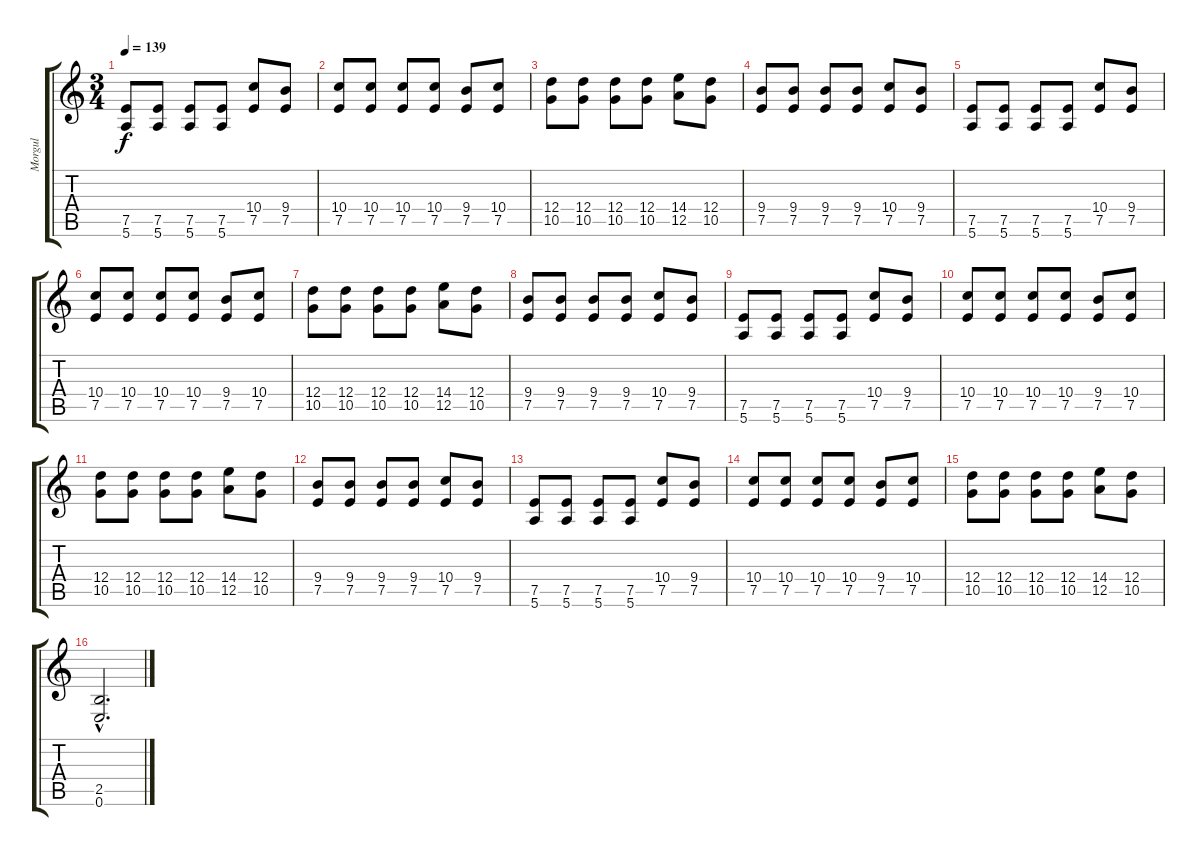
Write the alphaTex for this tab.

\track ("Morgul" "Morgul") {instrument distortionguitar}
\staff {score tabs}
\tuning (E4 B3 G3 D3 A2 E2) {hide}
\ts (3 4)
\tempo 139
\clef g2
\ks c
(7.5 5.6).8{dy f} (7.5 5.6).8 (7.5 5.6).8 (7.5 5.6).8 (10.4 7.5).8 (9.4 7.5).8 |
(10.4 7.5).8 (10.4 7.5).8 (10.4 7.5).8 (10.4 7.5).8 (9.4 7.5).8 (10.4 7.5).8 |
(12.4 10.5).8 (12.4 10.5).8 (12.4 10.5).8 (12.4 10.5).8 (14.4 12.5).8 (12.4 10.5).8 |
(9.4 7.5).8 (9.4 7.5).8 (9.4 7.5).8 (9.4 7.5).8 (10.4 7.5).8 (9.4 7.5).8 |
(7.5 5.6).8 (7.5 5.6).8 (7.5 5.6).8 (7.5 5.6).8 (10.4 7.5).8 (9.4 7.5).8 |
(10.4 7.5).8 (10.4 7.5).8 (10.4 7.5).8 (10.4 7.5).8 (9.4 7.5).8 (10.4 7.5).8 |
(12.4 10.5).8 (12.4 10.5).8 (12.4 10.5).8 (12.4 10.5).8 (14.4 12.5).8 (12.4 10.5).8 |
(9.4 7.5).8 (9.4 7.5).8 (9.4 7.5).8 (9.4 7.5).8 (10.4 7.5).8 (9.4 7.5).8 |
(7.5 5.6).8 (7.5 5.6).8 (7.5 5.6).8 (7.5 5.6).8 (10.4 7.5).8 (9.4 7.5).8 |
(10.4 7.5).8 (10.4 7.5).8 (10.4 7.5).8 (10.4 7.5).8 (9.4 7.5).8 (10.4 7.5).8 |
(12.4 10.5).8 (12.4 10.5).8 (12.4 10.5).8 (12.4 10.5).8 (14.4 12.5).8 (12.4 10.5).8 |
(9.4 7.5).8 (9.4 7.5).8 (9.4 7.5).8 (9.4 7.5).8 (10.4 7.5).8 (9.4 7.5).8 |
(7.5 5.6).8 (7.5 5.6).8 (7.5 5.6).8 (7.5 5.6).8 (10.4 7.5).8 (9.4 7.5).8 |
(10.4 7.5).8 (10.4 7.5).8 (10.4 7.5).8 (10.4 7.5).8 (9.4 7.5).8 (10.4 7.5).8 |
(12.4 10.5).8 (12.4 10.5).8 (12.4 10.5).8 (12.4 10.5).8 (14.4 12.5).8 (12.4 10.5).8 |
(2.5{hac} 0.6{hac}).2{d volume 0}
